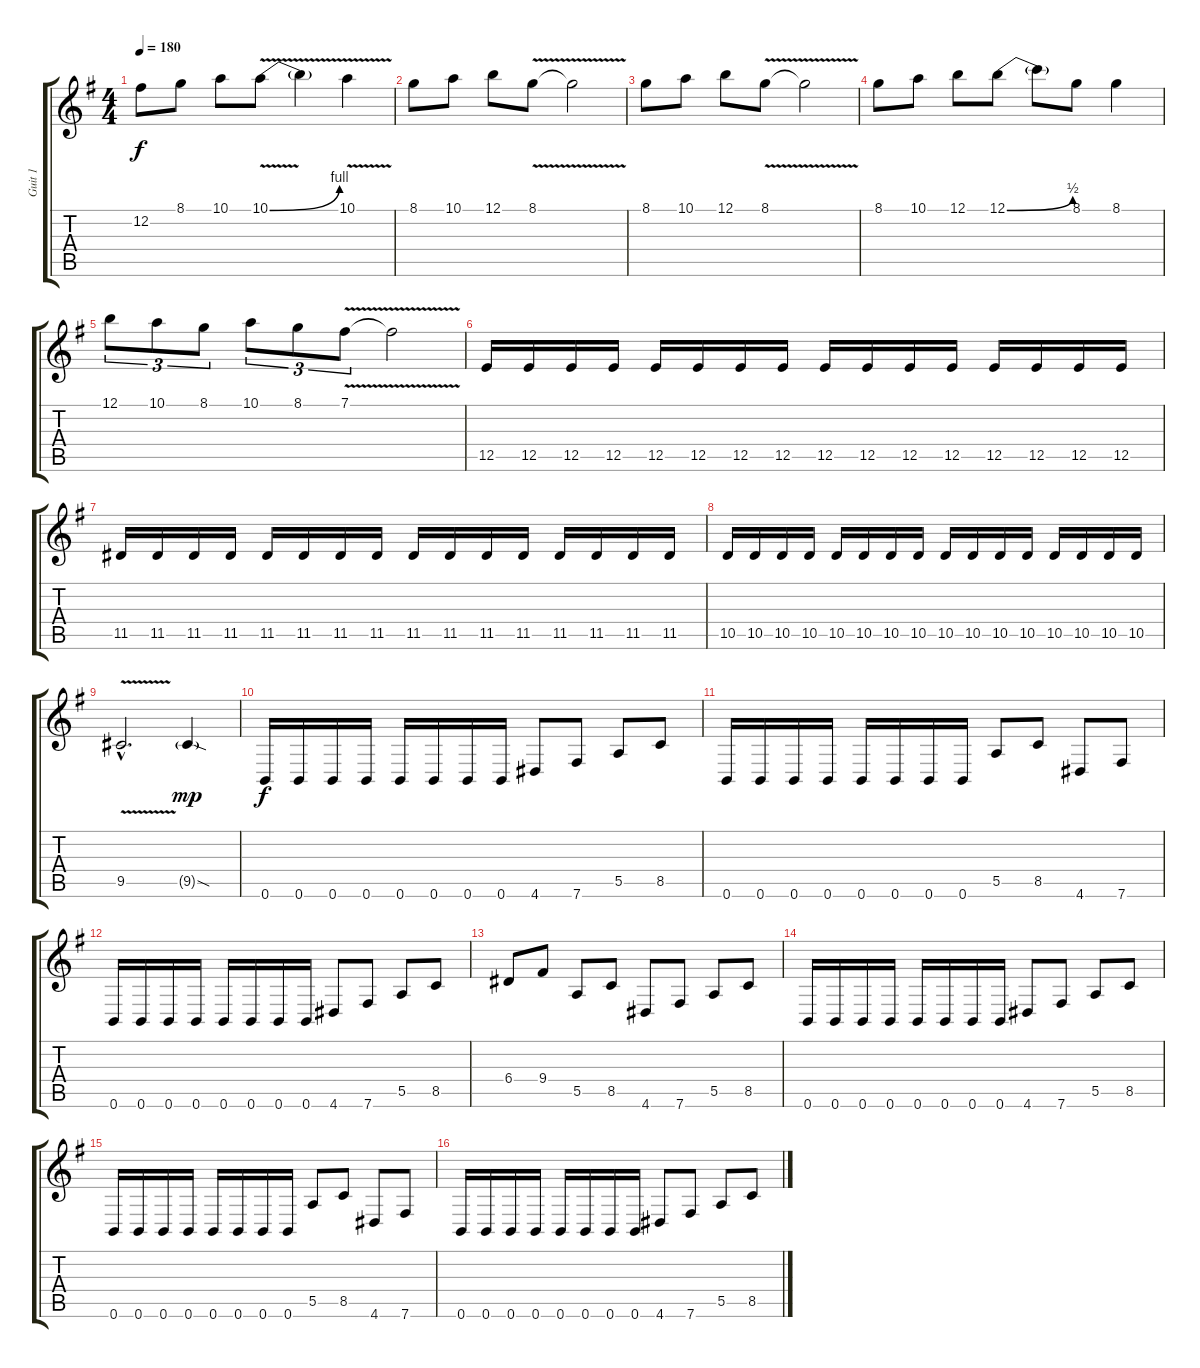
\track ("Guit 1" "Guit 1") {instrument distortionguitar}
\staff {score tabs}
\tuning (B3 Gb3 D3 A2 E2 B1) {hide}
\ts (4 4)
\tempo 180
\clef g2
\ks g
12.2{t}.8{dy f} 8.1.8 10.1.8 10.1{be (bend 0 0 60 4) v}.8 10.1{t}.4 10.1{v}.4 |
8.1.8 10.1.8 12.1.8 8.1{v}.8 8.1{t}.2 |
8.1.8 10.1.8 12.1.8 8.1{v}.8 8.1{t}.2 |
8.1.8 10.1.8 12.1.8 12.1{be (bend 0 0 60 2)}.8 12.1{t}.8 8.1.8 8.1.4 |
12.1.8{tu (3 2)} 10.1.8{tu (3 2)} 8.1.8{tu (3 2)} 10.1.8{tu (3 2)} 8.1.8{tu (3 2)} 7.1{v}.8{tu (3 2)} 7.1{t}.2 |
12.5.16 12.5.16 12.5.16 12.5.16 12.5.16 12.5.16 12.5.16 12.5.16 12.5.16 12.5.16 12.5.16 12.5.16 12.5.16 12.5.16 12.5.16 12.5.16 |
11.5.16 11.5.16 11.5.16 11.5.16 11.5.16 11.5.16 11.5.16 11.5.16 11.5.16 11.5.16 11.5.16 11.5.16 11.5.16 11.5.16 11.5.16 11.5.16 |
10.5.16 10.5.16 10.5.16 10.5.16 10.5.16 10.5.16 10.5.16 10.5.16 10.5.16 10.5.16 10.5.16 10.5.16 10.5.16 10.5.16 10.5.16 10.5.16 |
9.5{v hac}.2{d} 9.5{sod g}.4{dy mp} |
0.6.16{dy f} 0.6.16 0.6.16 0.6.16 0.6.16 0.6.16 0.6.16 0.6.16 4.6.8 7.6.8 5.5.8 8.5.8 |
0.6.16 0.6.16 0.6.16 0.6.16 0.6.16 0.6.16 0.6.16 0.6.16 5.5.8 8.5.8 4.6.8 7.6.8 |
0.6.16 0.6.16 0.6.16 0.6.16 0.6.16 0.6.16 0.6.16 0.6.16 4.6.8 7.6.8 5.5.8 8.5.8 |
6.4.8 9.4.8 5.5.8 8.5.8 4.6.8 7.6.8 5.5.8 8.5.8 |
0.6.16 0.6.16 0.6.16 0.6.16 0.6.16 0.6.16 0.6.16 0.6.16 4.6.8 7.6.8 5.5.8 8.5.8 |
0.6.16 0.6.16 0.6.16 0.6.16 0.6.16 0.6.16 0.6.16 0.6.16 5.5.8 8.5.8 4.6.8 7.6.8 |
0.6.16 0.6.16 0.6.16 0.6.16 0.6.16 0.6.16 0.6.16 0.6.16 4.6.8 7.6.8 5.5.8 8.5.8
